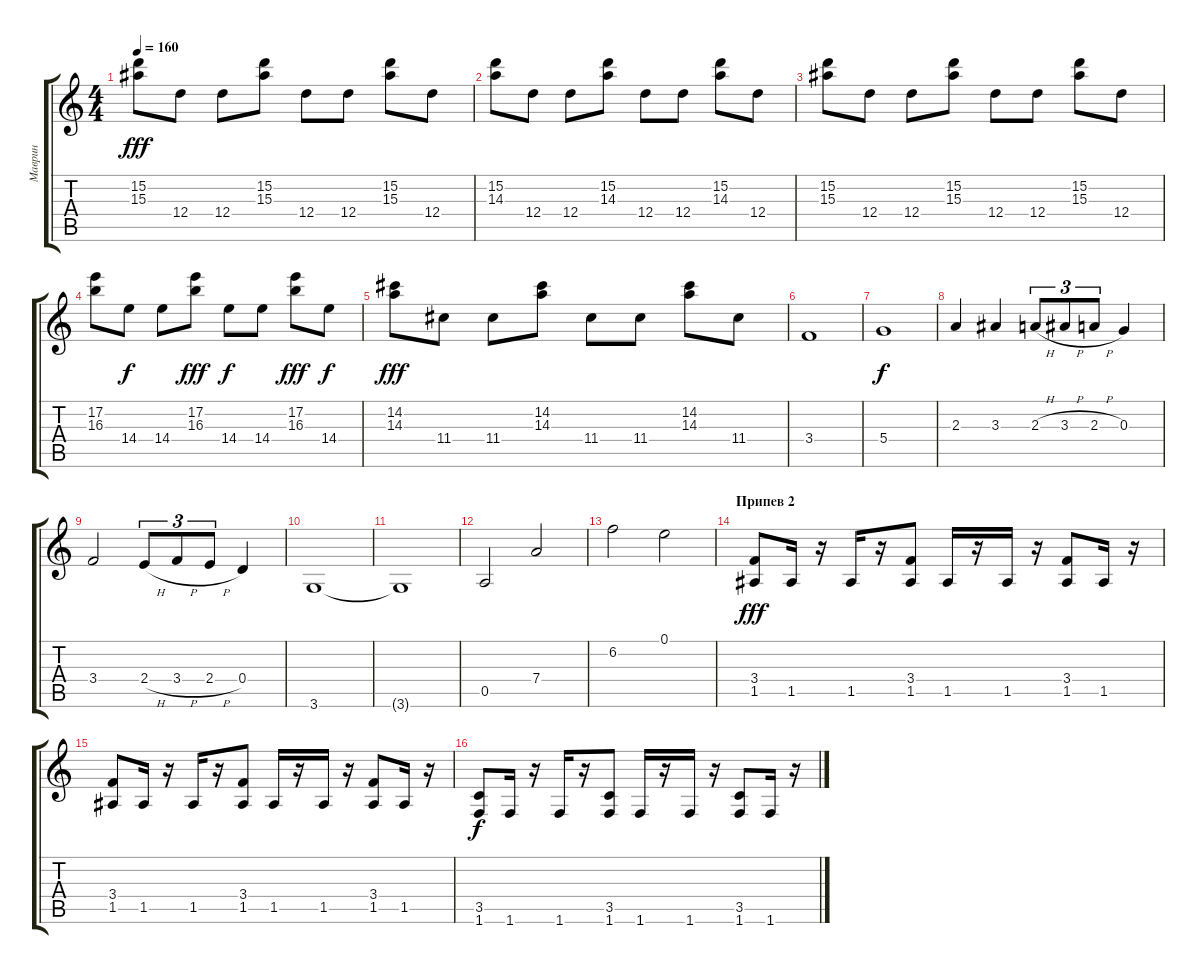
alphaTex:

\track ("Маврин" "Маврин") {instrument overdrivenguitar}
\staff {score tabs}
\tuning (E4 B3 G3 D3 A2 E2) {hide}
\ts (4 4)
\tempo 160
\clef g2
\ks c
(15.2 15.3).8{dy fff} 12.4.8 12.4.8 (15.2 15.3).8 12.4.8 12.4.8 (15.2 15.3).8 12.4.8 |
(15.2 14.3).8 12.4.8 12.4.8 (15.2 14.3).8 12.4.8 12.4.8 (15.2 14.3).8 12.4.8 |
(15.2 15.3).8 12.4.8 12.4.8 (15.2 15.3).8 12.4.8 12.4.8 (15.2 15.3).8 12.4.8 |
(17.2 16.3).8 14.4.8{dy f} 14.4.8 (17.2 16.3).8{dy fff} 14.4.8{dy f} 14.4.8 (17.2 16.3).8{dy fff} 14.4.8{dy f} |
(14.2 14.3).8{dy fff} 11.4.8 11.4.8 (14.2 14.3).8 11.4.8 11.4.8 (14.2 14.3).8 11.4.8 |
3.4.1 |
5.4.1{dy f} |
2.3.4 3.3.4 2.3{h}.8{tu (3 2)} 3.3{h}.8{tu (3 2)} 2.3{h}.8{tu (3 2)} 0.3.4 |
3.4.2 2.4{h}.8{tu (3 2)} 3.4{h}.8{tu (3 2)} 2.4{h}.8{tu (3 2)} 0.4.4 |
3.6.1 |
3.6{t}.1 |
0.5.2 7.4.2 |
6.2.2 0.1.2 |
\section ("" "Припев 2")
(3.4 1.5).8{dy fff} 1.5.16 r.16 1.5.16 r.16 (3.4 1.5).8 1.5.16 r.16 1.5.16 r.16 (3.4 1.5).8 1.5.16 r.16 |
(3.4 1.5).8 1.5.16 r.16 1.5.16 r.16 (3.4 1.5).8 1.5.16 r.16 1.5.16 r.16 (3.4 1.5).8 1.5.16 r.16 |
(3.5 1.6).8{dy f} 1.6.16 r.16 1.6.16 r.16 (3.5 1.6).8 1.6.16 r.16 1.6.16 r.16 (3.5 1.6).8 1.6.16 r.16
